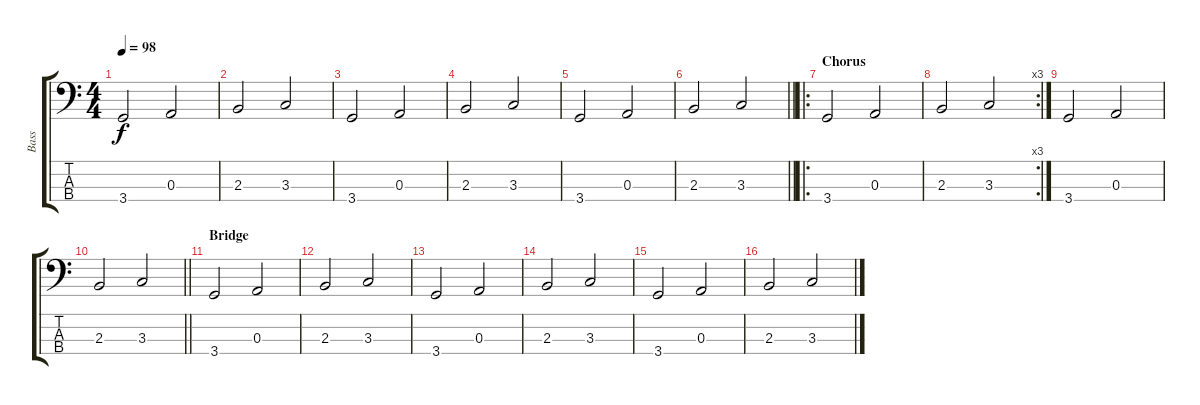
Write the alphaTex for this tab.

\track ("Bass" "Bass") {instrument electricbassfinger}
\staff {score tabs}
\tuning (G2 D2 A1 E1) {hide}
\ts (4 4)
\tempo 98
\clef f4
\ks c
3.4.2{dy f} 0.3.2 |
2.3.2 3.3.2 |
3.4.2 0.3.2 |
2.3.2 3.3.2 |
3.4.2 0.3.2 |
\barLineRight lightlight
2.3.2 3.3.2 |
\ro
\section ("" "Chorus")
3.4.2 0.3.2 |
\rc 3
2.3.2 3.3.2 |
3.4.2 0.3.2 |
\barLineRight lightlight
2.3.2 3.3.2 |
\section ("" "Bridge")
3.4.2 0.3.2 |
2.3.2 3.3.2 |
3.4.2 0.3.2 |
2.3.2 3.3.2 |
3.4.2 0.3.2 |
2.3.2 3.3.2
